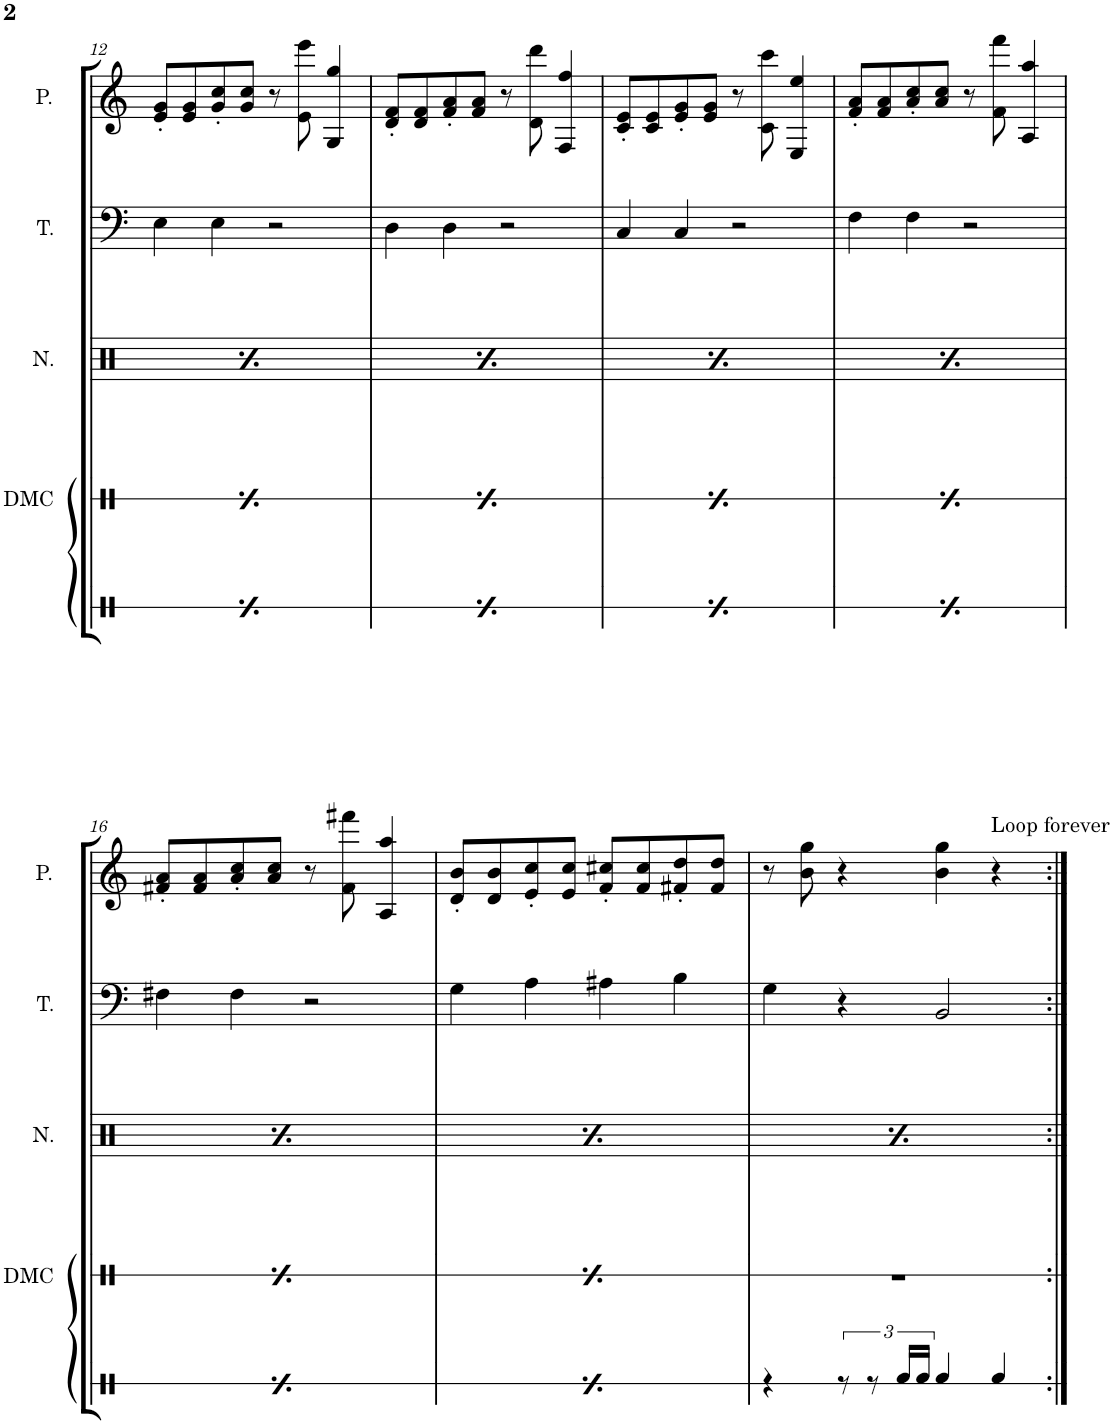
**kern	**kern	**kern	**kern	**kern
*part5	*part4	*part3	*part2	*part1
*staff5	*staff4	*staff3	*staff2	*staff1
*I"Timbales	*I"DMC	*I"Noise	*I"Triangle	*I"Pulse
*I'Tim	*I'DMC	*I'N.	*I'T.	*I'P.
!!LO:PB:g=z
*clefX	*clefX	*clefX	*clefF4	*clefG2
*k[]	*k[]	*k[]	*k[]	*k[]
*M4/4	*M4/4	*M4/4	*M4/4	*M4/4
*met(c)	*met(c)	*met(c)	*met(c)	*met(c)
=12	=12	=12	=12	=12
2r	4r	4Rgg/	4E\	8e/' 8g/'L
.	.	.	.	8e/ 8g/
.	8Rf/L	8Rgg/L	4E\	8g/' 8cc/'
.	8Rf/J	8Rgg/J	.	8g/ 8cc/J
4r	2r	4r	2r	8r
.	.	.	.	8e\ 8eee\
4Rf/	.	8Rgg/L	.	4G/ 4gg/
.	.	8Rgg/J	.	.
=13	=13	=13	=13	=13
2r	4r	4Rgg/	4D\	8d/' 8f/'L
.	.	.	.	8d/ 8f/
.	8Rf/L	8Rgg/L	4D\	8f/' 8a/'
.	8Rf/J	8Rgg/J	.	8f/ 8a/J
4r	2r	4r	2r	8r
.	.	.	.	8d\ 8ddd\
4Rf/	.	8Rgg/L	.	4F/ 4ff/
.	.	8Rgg/J	.	.
=14	=14	=14	=14	=14
2r	4r	4Rgg/	4C/	8c/' 8e/'L
.	.	.	.	8c/ 8e/
.	8Rf/L	8Rgg/L	4C/	8e/' 8g/'
.	8Rf/J	8Rgg/J	.	8e/ 8g/J
4r	2r	4r	2r	8r
.	.	.	.	8c\ 8ccc\
4Rf/	.	8Rgg/L	.	4E/ 4ee/
.	.	8Rgg/J	.	.
=15	=15	=15	=15	=15
2r	4r	4Rgg/	4F\	8f/' 8a/'L
.	.	.	.	8f/ 8a/
.	8Rf/L	8Rgg/L	4F\	8a/' 8cc/'
.	8Rf/J	8Rgg/J	.	8a/ 8cc/J
4r	2r	4r	2r	8r
.	.	.	.	8f\ 8fff\
4Rf/	.	8Rgg/L	.	4A/ 4aa/
.	.	8Rgg/J	.	.
!!LO:LB:g=z
=16	=16	=16	=16	=16
2r	4r	4Rgg/	4F#X\	8f#X/' 8a/'L
.	.	.	.	8f#/ 8a/
.	8Rf/L	8Rgg/L	4F#\	8a/' 8cc/'
.	8Rf/J	8Rgg/J	.	8a/ 8cc/J
4r	2r	4r	2r	8r
.	.	.	.	8f#\ 8fff#X\
4Rf/	.	8Rgg/L	.	4A/ 4aa/
.	.	8Rgg/J	.	.
=17	=17	=17	=17	=17
2r	4r	4Rgg/	4G\	8d/' 8b/'L
.	.	.	.	8d/ 8b/
.	8Rf/L	8Rgg/L	4A\	8e/' 8cc/'
.	8Rf/J	8Rgg/J	.	8e/ 8cc/J
4r	2r	4r	4A#X\	8f/' 8cc#X/'L
.	.	.	.	8f/ 8cc#/
4Rf/	.	8Rgg/L	4B\	8f#X/' 8dd/'
.	.	8Rgg/J	.	8f#/ 8dd/J
=18	=18	=18	=18	=18
4r	1r	4Rgg/	4G\	8r
.	.	.	.	8b\ 8gg\
12r	.	8Rgg/L	4r	4r
12r	.	.	.	.
.	.	8Rgg/J	.	.
24Rf/LL	.	.	.	.
24Rf/JJ	.	.	.	.
4Rf/	.	4r	2BB/	4b\ 4gg\
!	!	!	!	!LO:TX:a:t=Loop forever
4Rf/	.	8Rgg/L	.	4r
.	.	8Rgg/J	.	.
=:|!	=:|!	=:|!	=:|!	=:|!
*-	*-	*-	*-	*-
